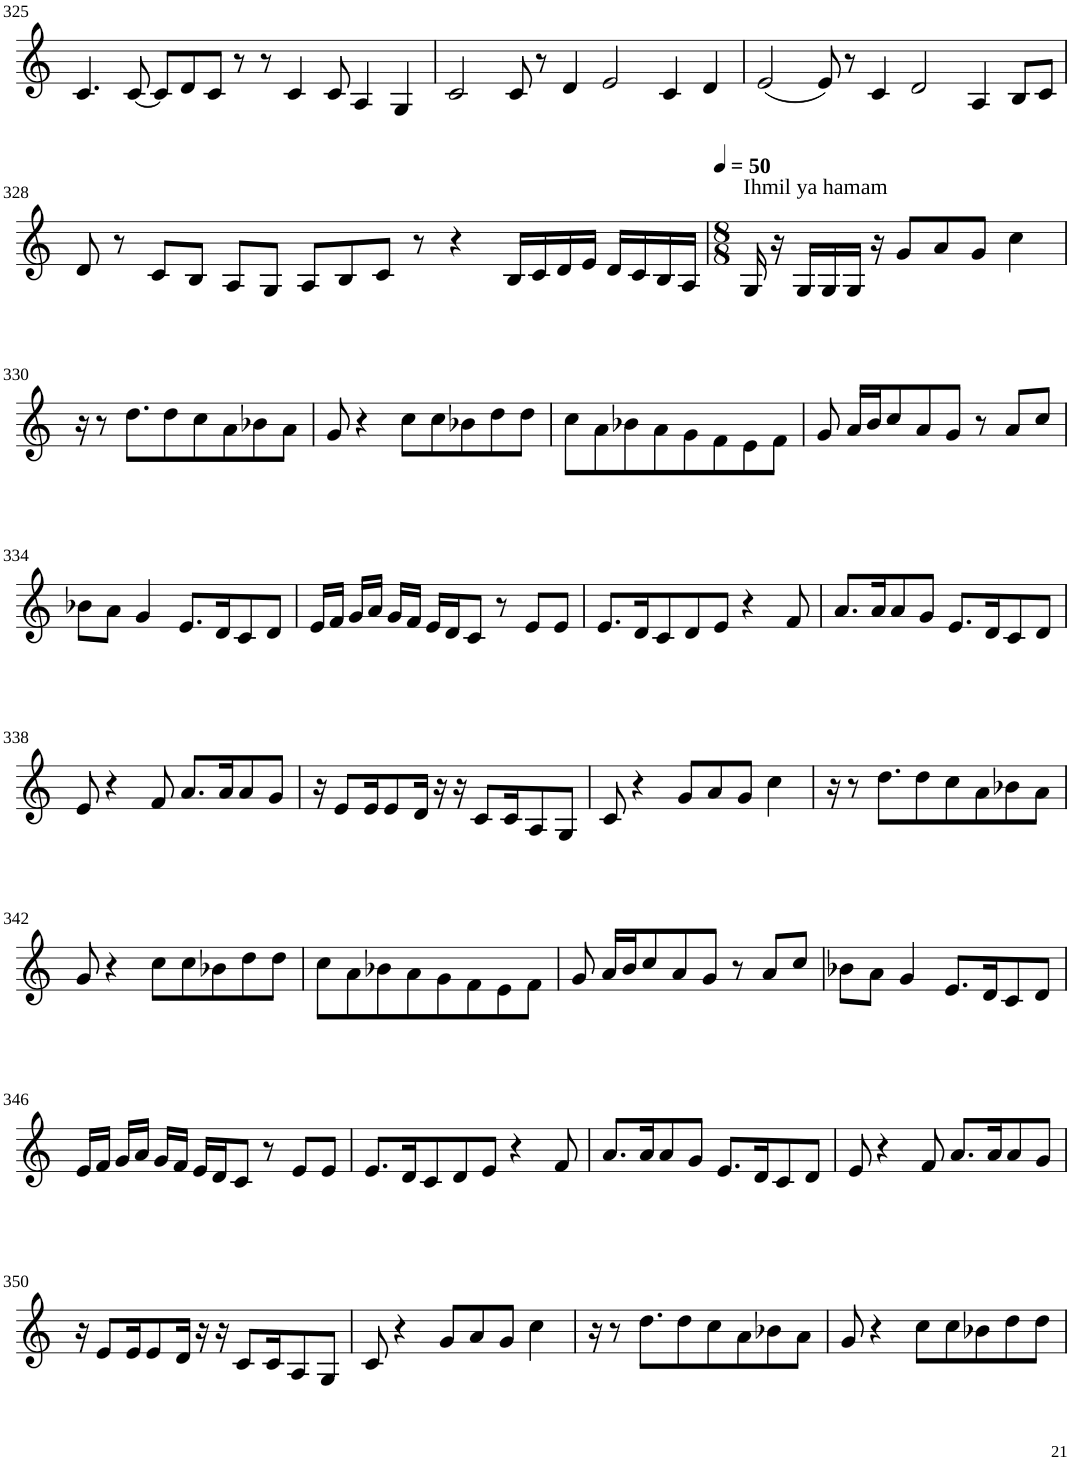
**kern
*part1
*staff1
*I"Violin
!!LO:PB:g=z
*clefG2
*k[]
*M8/4
=325
4.c/
[8c/
8c/L]
8d/
8c/J
8r
8r
4c/
8c/
4A/
4G/
=326
2c/
8c/
8r
4d/
2e/
4c/
4d/
=327
(2e/
8e/)
8r
4c/
2d/
4A/
8B/L
8c/J
!!LO:LB:g=z
=328
8d/
8r
8c/L
8B/J
8A/L
8G/J
8A/L
8B/
8c/J
8r
4r
16B/LL
16c/
16d/
16e/JJ
16d/LL
16c/
16B/
16A/JJ
=329
*M8/8
*MM50
!LO:TX:a:t=Ihmil ya hamam
16G/
16r
16G/LL
16G/
16G/JJ
16r
8g/L
8a/
8g/J
4cc\
!!LO:LB:g=z
=330
16r
8r
8.dd\L
8dd\
8cc\
8a\
8b-X\
8a\J
=331
8g/
4r
8cc\L
8cc\
8b-X\
8dd\
8dd\J
=332
8cc\L
8a\
8b-X\
8a\
8g\
8f\
8e\
8f\J
=333
8g/
16a/LL
16b/J
8cc/
8a/
8g/J
8r
8a/L
8cc/J
!!LO:LB:g=z
=334
8b-X\L
8a\J
4g/
8.e/L
16d/K
8c/
8d/J
=335
16e/LL
16f/JJ
16g/LL
16a/JJ
16g/LL
16f/JJ
16e/LL
16d/J
8c/J
8r
8e/L
8e/J
=336
8.e/L
16d/K
8c/
8d/
8e/J
4r
8f/
=337
8.a/L
16a/K
8a/
8g/J
8.e/L
16d/K
8c/
8d/J
!!LO:LB:g=z
=338
8e/
4r
8f/
8.a/L
16a/K
8a/
8g/J
=339
16r
8e/L
16e/K
8e/
16d/Jk
16r
16r
8c/L
16c/K
8A/
8G/J
=340
8c/
4r
8g/L
8a/
8g/J
4cc\
=341
16r
8r
8.dd\L
8dd\
8cc\
8a\
8b-X\
8a\J
!!LO:LB:g=z
=342
8g/
4r
8cc\L
8cc\
8b-X\
8dd\
8dd\J
=343
8cc\L
8a\
8b-X\
8a\
8g\
8f\
8e\
8f\J
=344
8g/
16a/LL
16b/J
8cc/
8a/
8g/J
8r
8a/L
8cc/J
=345
8b-X\L
8a\J
4g/
8.e/L
16d/K
8c/
8d/J
!!LO:LB:g=z
=346
16e/LL
16f/JJ
16g/LL
16a/JJ
16g/LL
16f/JJ
16e/LL
16d/J
8c/J
8r
8e/L
8e/J
=347
8.e/L
16d/K
8c/
8d/
8e/J
4r
8f/
=348
8.a/L
16a/K
8a/
8g/J
8.e/L
16d/K
8c/
8d/J
=349
8e/
4r
8f/
8.a/L
16a/K
8a/
8g/J
!!LO:LB:g=z
=350
16r
8e/L
16e/K
8e/
16d/Jk
16r
16r
8c/L
16c/K
8A/
8G/J
=351
8c/
4r
8g/L
8a/
8g/J
4cc\
=352
16r
8r
8.dd\L
8dd\
8cc\
8a\
8b-X\
8a\J
=353
8g/
4r
8cc\L
8cc\
8b-X\
8dd\
8dd\J
=
*-
